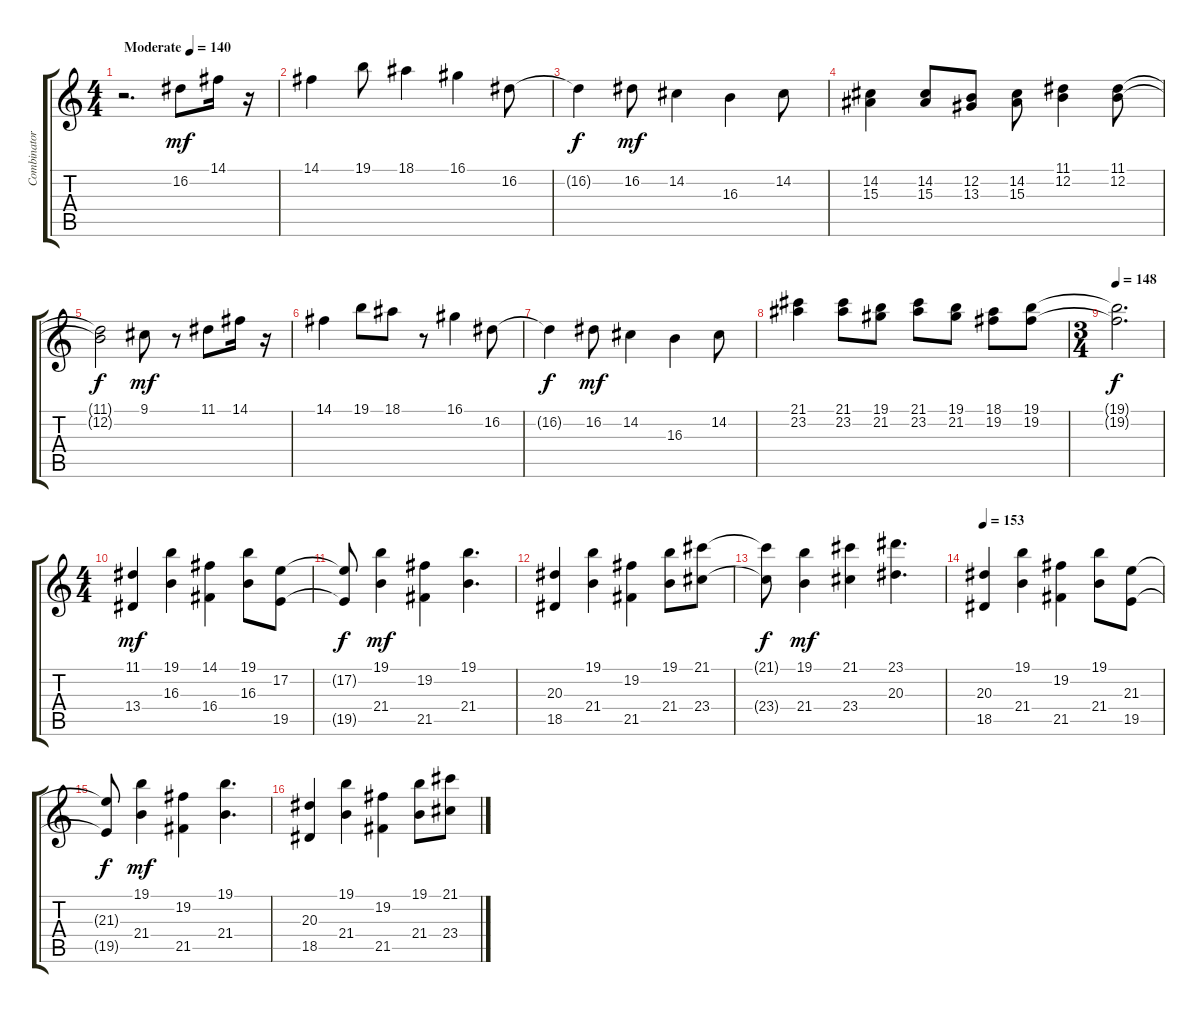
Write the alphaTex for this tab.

\track ("Combinator 1 (Staff 1)" "Combinator") {instrument acousticgrandpiano}
\staff {score tabs}
\tuning (E4 B3 G3 D3 A2 E2) {hide}
\ts (4 4)
\tempo (140 "Moderate")
\clef g2
\ks c
r.2{d dy mf instrument acousticgrandpiano} 16.2.8 14.1.16 r.16 |
14.1.4 19.1.8 18.1.4 16.1.4 16.2.8 |
16.2{t}.4{dy f} 16.2.8{dy mf} 14.2.4 16.3.4 14.2.8 |
(14.2 15.3).4 (14.2 15.3).8 (12.2 13.3).8 (14.2 15.3).8 (11.1 12.2).4 (11.1 12.2).8 |
(11.1{t} 12.2{t}).2{dy f} 9.1.8{dy mf} r.8 11.1.8 14.1.16 r.16 |
14.1.4 19.1.8 18.1.8 r.8 16.1.4 16.2.8 |
16.2{t}.4{dy f} 16.2.8{dy mf} 14.2.4 16.3.4 14.2.8 |
(21.1 23.2).4 (21.1 23.2).8 (19.1 21.2).8 (21.1 23.2).8 (19.1 21.2).8 (18.1 19.2).8 (19.1 19.2).8 |
\ts (3 4)
\tempo 148
(19.1{t} 19.2{t}).2{d dy f} |
\ts (4 4)
(11.1 13.4).4{dy mf} (19.1 16.3).4 (14.1 16.4).4 (19.1 16.3).8 (17.2 19.5).8 |
(17.2{t} 19.5{t}).8{dy f} (19.1 21.4).4{dy mf} (19.2 21.5).4 (19.1 21.4).4{d} |
(20.3 18.5).4 (19.1 21.4).4 (19.2 21.5).4 (19.1 21.4).8 (21.1 23.4).8 |
(21.1{t} 23.4{t}).8{dy f} (19.1 21.4).4{dy mf} (21.1 23.4).4 (23.1 20.3).4{d} |
\tempo 153
(20.3 18.5).4 (19.1 21.4).4 (19.2 21.5).4 (19.1 21.4).8 (21.3 19.5).8 |
(21.3{t} 19.5{t}).8{dy f} (19.1 21.4).4{dy mf} (19.2 21.5).4 (19.1 21.4).4{d} |
(20.3 18.5).4 (19.1 21.4).4 (19.2 21.5).4 (19.1 21.4).8 (21.1 23.4).8
